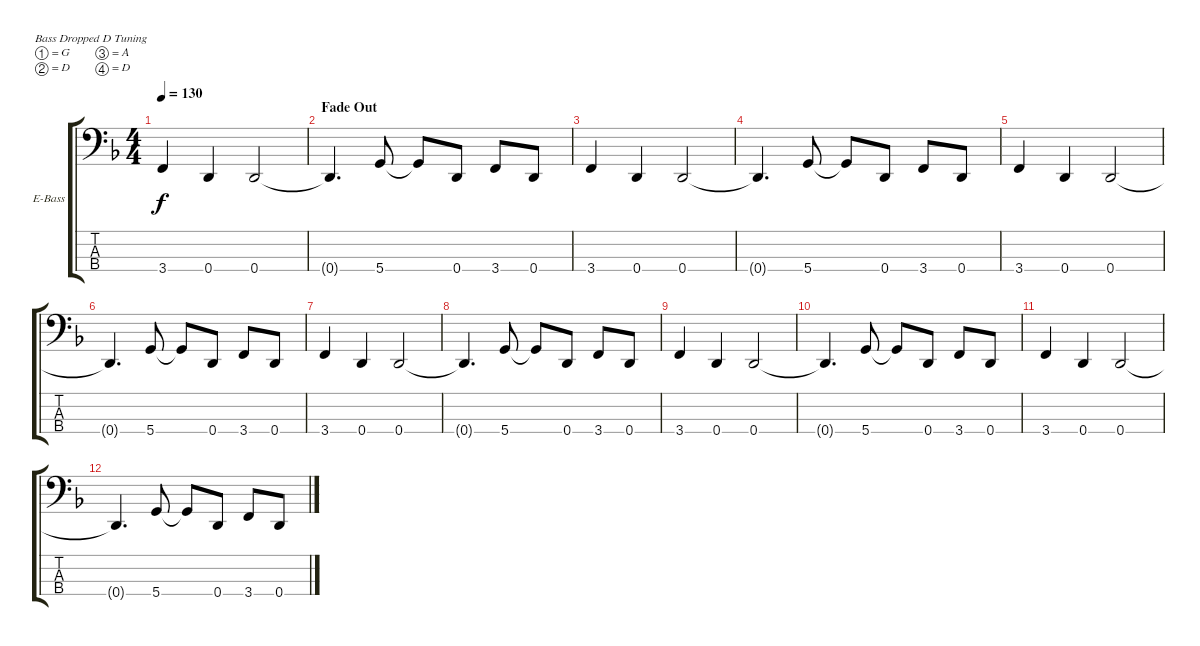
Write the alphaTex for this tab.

\defaultSystemsLayout 4
\bracketExtendMode groupsimilarinstruments
\firstSystemTrackNameOrientation horizontal
\otherSystemsTrackNameOrientation horizontal
\track ("Bass" "E-Bass") {instrument electricbassfinger}
\staff {score tabs}
\tuning (G2 D2 A1 D1)
\ts (4 4)
\tempo 130
\clef f4
\ks dminor
3.4.4{dy f} 0.4.4 0.4.2 |
\section ("" "Fade Out")
0.4{t}.4{d} 5.4.8 5.4{t}.8 0.4.8 3.4.8 0.4.8 |
3.4.4 0.4.4 0.4.2 |
0.4{t}.4{d} 5.4.8 5.4{t}.8 0.4.8 3.4.8 0.4.8 |
3.4.4 0.4.4 0.4.2 |
0.4{t}.4{d} 5.4.8 5.4{t}.8 0.4.8 3.4.8 0.4.8 |
3.4.4 0.4.4 0.4.2 |
0.4{t}.4{d} 5.4.8 5.4{t}.8 0.4.8 3.4.8 0.4.8 |
3.4.4 0.4.4 0.4.2 |
0.4{t}.4{d} 5.4.8 5.4{t}.8 0.4.8 3.4.8 0.4.8 |
3.4.4 0.4.4 0.4.2 |
0.4{t}.4{d} 5.4.8 5.4{t}.8 0.4.8 3.4.8 0.4.8
